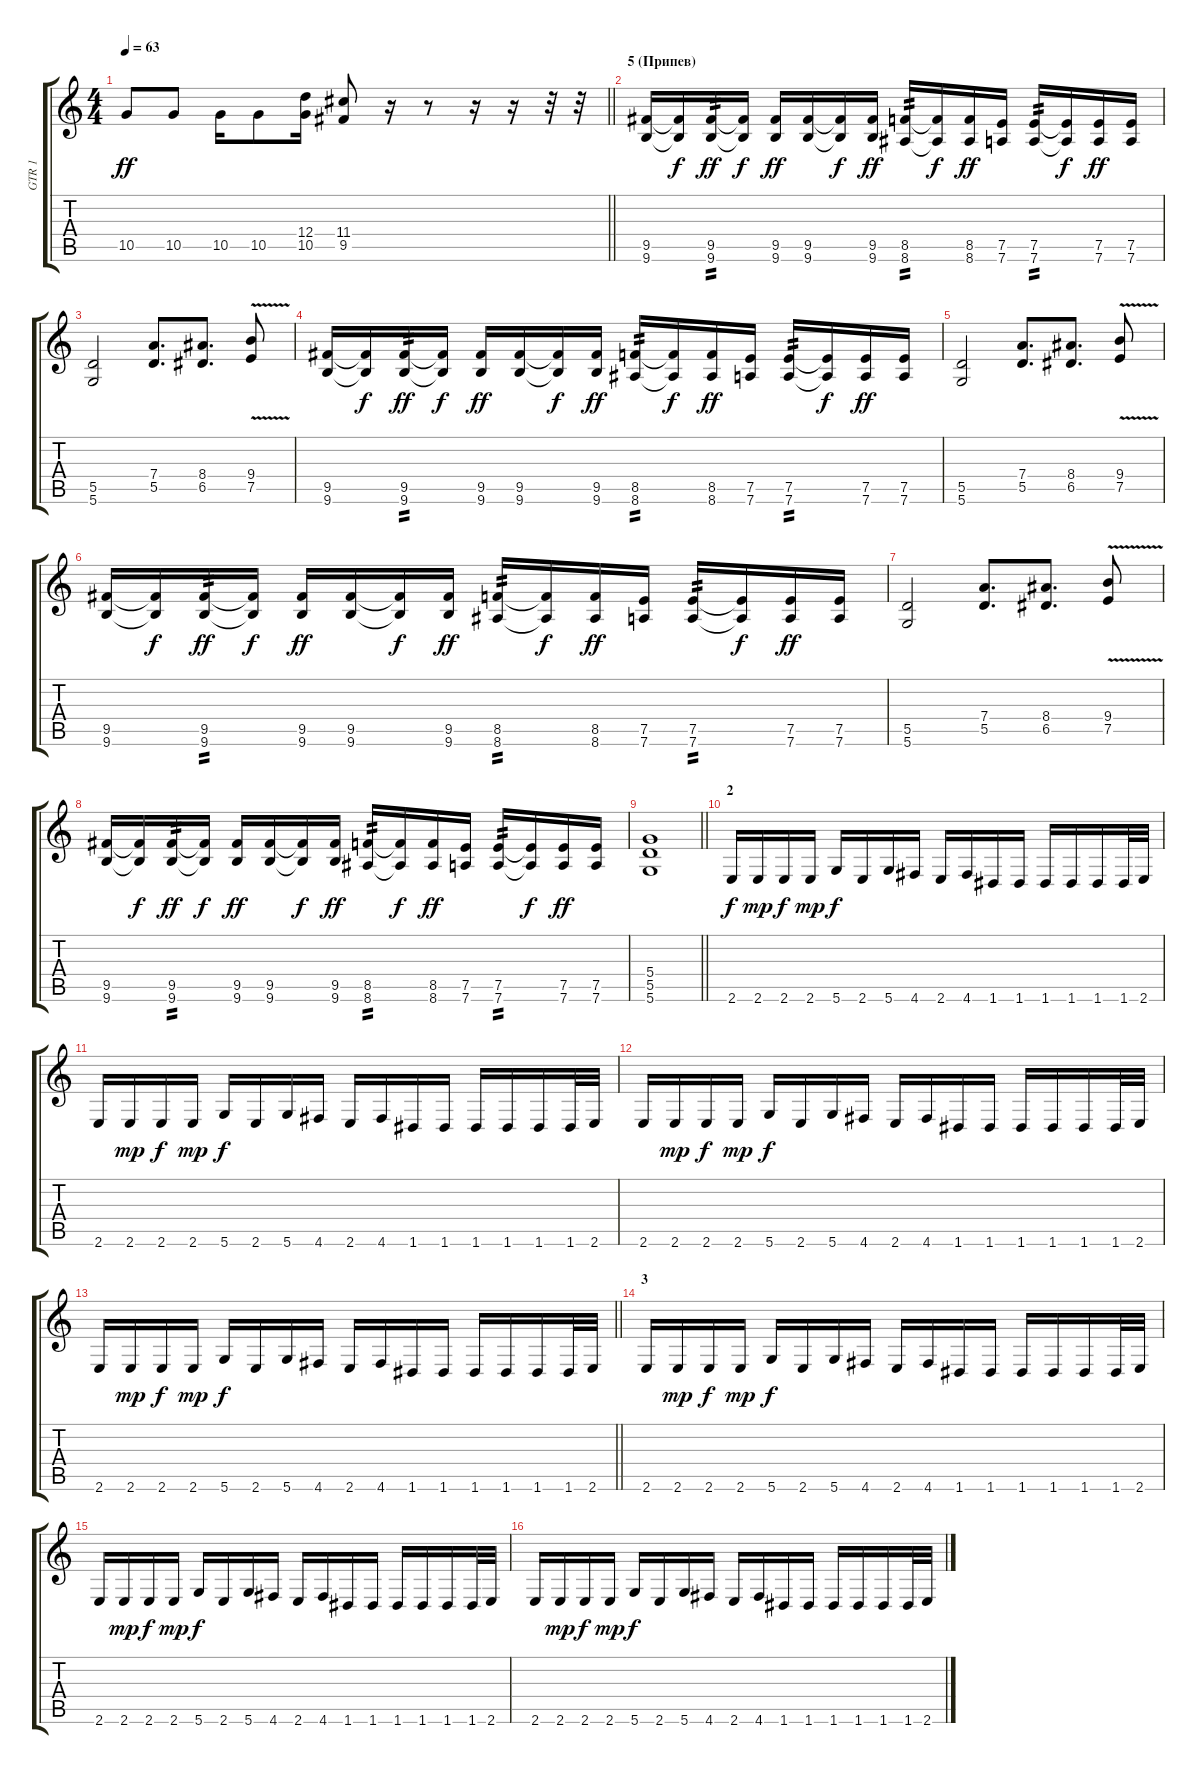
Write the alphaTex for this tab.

\track ("GTR 1" "GTR 1") {instrument distortionguitar}
\staff {score tabs}
\tuning (E4 B3 G3 D3 A2 D2) {hide}
\ts (4 4)
\tempo 63
\clef g2
\barLineRight lightlight
\ks c
10.5.8{dy ff} 10.5.8 10.5.16 10.5.8 (12.4 10.5).16 (11.4 9.5).8 r.16 r.8 r.16 r.16 r.32 r.32 |
\section ("" "5 (Припев)")
(9.5 9.6).16{instrument distortionguitar} (9.5{t} 9.6{t}).16{dy f} (9.5 9.6).16{tp 2 dy ff} (9.5{t} 9.6{t}).16{dy f} (9.5 9.6).16{dy ff} (9.5 9.6).16 (9.5{t} 9.6{t}).16{dy f} (9.5 9.6).16{dy ff} (8.5 8.6).16{tp 2} (8.5{t} 8.6{t}).16{dy f} (8.5 8.6).16{dy ff} (7.5 7.6).16 (7.5 7.6).16{tp 2} (7.5{t} 7.6{t}).16{dy f} (7.5 7.6).16{dy ff} (7.5 7.6).16 |
(5.5 5.6).2 (7.4 5.5).8{d} (8.4 6.5).8{d} (9.4 7.5{v}).8 |
(9.5 9.6).16{instrument distortionguitar} (9.5{t} 9.6{t}).16{dy f} (9.5 9.6).16{tp 2 dy ff} (9.5{t} 9.6{t}).16{dy f} (9.5 9.6).16{dy ff} (9.5 9.6).16 (9.5{t} 9.6{t}).16{dy f} (9.5 9.6).16{dy ff} (8.5 8.6).16{tp 2} (8.5{t} 8.6{t}).16{dy f} (8.5 8.6).16{dy ff} (7.5 7.6).16 (7.5 7.6).16{tp 2} (7.5{t} 7.6{t}).16{dy f} (7.5 7.6).16{dy ff} (7.5 7.6).16 |
(5.5 5.6).2 (7.4 5.5).8{d} (8.4 6.5).8{d} (9.4 7.5{v}).8 |
(9.5 9.6).16{instrument distortionguitar} (9.5{t} 9.6{t}).16{dy f} (9.5 9.6).16{tp 2 dy ff} (9.5{t} 9.6{t}).16{dy f} (9.5 9.6).16{dy ff} (9.5 9.6).16 (9.5{t} 9.6{t}).16{dy f} (9.5 9.6).16{dy ff} (8.5 8.6).16{tp 2} (8.5{t} 8.6{t}).16{dy f} (8.5 8.6).16{dy ff} (7.5 7.6).16 (7.5 7.6).16{tp 2} (7.5{t} 7.6{t}).16{dy f} (7.5 7.6).16{dy ff} (7.5 7.6).16 |
(5.5 5.6).2 (7.4 5.5).8{d} (8.4 6.5).8{d} (9.4 7.5{v}).8 |
(9.5 9.6).16{instrument distortionguitar} (9.5{t} 9.6{t}).16{dy f} (9.5 9.6).16{tp 2 dy ff} (9.5{t} 9.6{t}).16{dy f} (9.5 9.6).16{dy ff} (9.5 9.6).16 (9.5{t} 9.6{t}).16{dy f} (9.5 9.6).16{dy ff} (8.5 8.6).16{tp 2} (8.5{t} 8.6{t}).16{dy f} (8.5 8.6).16{dy ff} (7.5 7.6).16 (7.5 7.6).16{tp 2} (7.5{t} 7.6{t}).16{dy f} (7.5 7.6).16{dy ff} (7.5 7.6).16 |
\barLineRight lightlight
(5.4 5.5 5.6).1 |
\section ("" "2")
2.6.16{dy f instrument electricguitarclean} 2.6.16{dy mp} 2.6.16{dy f} 2.6.16{dy mp} 5.6.16{dy f} 2.6.16 5.6.16 4.6.16 2.6.16 4.6.16 1.6.16 1.6.16 1.6.16 1.6.16 1.6.16 1.6.32 2.6.32 |
2.6.16 2.6.16{dy mp} 2.6.16{dy f} 2.6.16{dy mp} 5.6.16{dy f} 2.6.16 5.6.16 4.6.16 2.6.16 4.6.16 1.6.16 1.6.16 1.6.16 1.6.16 1.6.16 1.6.32 2.6.32 |
2.6.16 2.6.16{dy mp} 2.6.16{dy f} 2.6.16{dy mp} 5.6.16{dy f} 2.6.16 5.6.16 4.6.16 2.6.16 4.6.16 1.6.16 1.6.16 1.6.16 1.6.16 1.6.16 1.6.32 2.6.32 |
\barLineRight lightlight
2.6.16 2.6.16{dy mp} 2.6.16{dy f} 2.6.16{dy mp} 5.6.16{dy f} 2.6.16 5.6.16 4.6.16 2.6.16 4.6.16 1.6.16 1.6.16 1.6.16 1.6.16 1.6.16 1.6.32 2.6.32 |
\section ("" "3")
2.6.16 2.6.16{dy mp} 2.6.16{dy f} 2.6.16{dy mp} 5.6.16{dy f} 2.6.16 5.6.16 4.6.16 2.6.16 4.6.16 1.6.16 1.6.16 1.6.16 1.6.16 1.6.16 1.6.32 2.6.32 |
2.6.16 2.6.16{dy mp} 2.6.16{dy f} 2.6.16{dy mp} 5.6.16{dy f} 2.6.16 5.6.16 4.6.16 2.6.16 4.6.16 1.6.16 1.6.16 1.6.16 1.6.16 1.6.16 1.6.32 2.6.32 |
2.6.16 2.6.16{dy mp} 2.6.16{dy f} 2.6.16{dy mp} 5.6.16{dy f} 2.6.16 5.6.16 4.6.16 2.6.16 4.6.16 1.6.16 1.6.16 1.6.16 1.6.16 1.6.16 1.6.32 2.6.32
